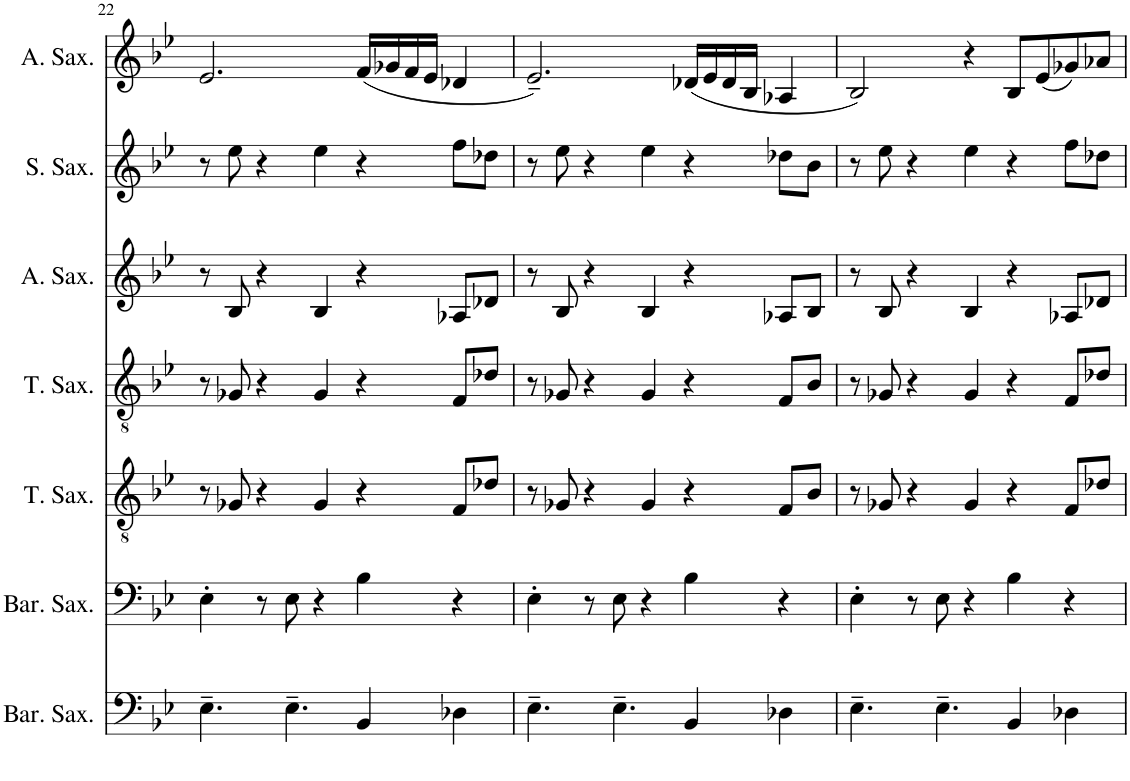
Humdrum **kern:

**kern	**kern	**kern	**kern	**kern	**kern	**kern
*part7	*part6	*part5	*part4	*part3	*part2	*part1
*staff7	*staff6	*staff5	*staff4	*staff3	*staff2	*staff1
*I"Baritone Saxophone	*I"Baritone Saxophone	*I"Tenor Saxophone	*I"Tenor Saxophone	*I"Alto Saxophone	*I"Soprano Saxophone	*I"Alto Saxophone
*I'Bar. Sax.	*I'Bar. Sax.	*I'T. Sax.	*I'T. Sax.	*I'A. Sax.	*I'S. Sax.	*I'A. Sax.
!!LO:PB:g=z
*clefF4	*clefF4	*clefGv2	*clefGv2	*clefG2	*clefG2	*clefG2
*ITrd12c21	*ITrd12c21	*ITrd8c14	*ITrd8c14	*ITrd5c9	*ITrd1c2	*ITrd5c9
*k[b-e-]	*k[b-e-]	*k[b-e-]	*k[b-e-]	*k[b-e-]	*k[b-e-]	*k[b-e-]
*M5/4	*M5/4	*M5/4	*M5/4	*M5/4	*M5/4	*M5/4
=22	=22	=22	=22	=22	=22	=22
4.E-~\	4E-'\	8r	8r	8r	8r	2.e-/
.	.	8G-X/	8G-X/	8B-/	8ee-\	.
.	8r	4r	4r	4r	4r	.
4.E-~\	8E-\	.	.	.	.	.
.	4r	4G-/	4G-/	4B-/	4ee-\	.
4BB-/	4B-\	4r	4r	4r	4r	(16f/LL
.	.	.	.	.	.	16g-X/
.	.	.	.	.	.	16f/
.	.	.	.	.	.	16e-/JJ
4D-X\	4r	8F/L	8F/L	8A-X/L	8ff\L	4d-X/
.	.	8d-X/J	8d-X/J	8d-X/J	8dd-X\J	.
=23	=23	=23	=23	=23	=23	=23
4.E-~\	4E-'\	8r	8r	8r	8r	2.e-~/)
.	.	8G-X/	8G-X/	8B-/	8ee-\	.
.	8r	4r	4r	4r	4r	.
4.E-~\	8E-\	.	.	.	.	.
.	4r	4G-/	4G-/	4B-/	4ee-\	.
4BB-/	4B-\	4r	4r	4r	4r	(16d-X/LL
.	.	.	.	.	.	16e-/
.	.	.	.	.	.	16d-/
.	.	.	.	.	.	16B-/JJ
4D-X\	4r	8F/L	8F/L	8A-X/L	8dd-X\L	4A-X/
.	.	8B-/J	8B-/J	8B-/J	8b-\J	.
=24	=24	=24	=24	=24	=24	=24
4.E-~\	4E-'\	8r	8r	8r	8r	2B-/)
.	.	8G-X/	8G-X/	8B-/	8ee-\	.
.	8r	4r	4r	4r	4r	.
4.E-~\	8E-\	.	.	.	.	.
.	4r	4G-/	4G-/	4B-/	4ee-\	4r
4BB-/	4B-\	4r	4r	4r	4r	8B-/L
.	.	.	.	.	.	(8e-/
4D-X\	4r	8F/L	8F/L	8A-X/L	8ff\L	8g-X/)
.	.	8d-X/J	8d-X/J	8d-X/J	8dd-X\J	8a-X/J
=	=	=	=	=	=	=
*-	*-	*-	*-	*-	*-	*-
